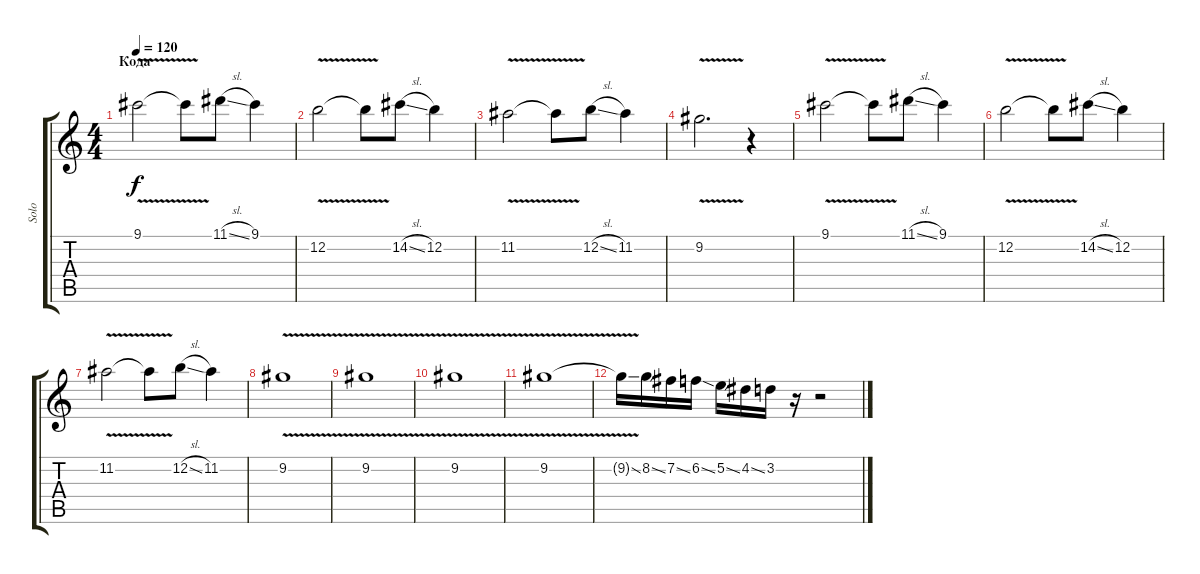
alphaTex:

\track ("Solo" "Solo") {instrument overdrivenguitar}
\staff {score tabs}
\tuning (E4 B3 G3 D3 A2 E2) {hide}
\ts (4 4)
\section ("" "Кода")
\tempo 120
\clef g2
\ks c
9.1{v}.2{dy f} 9.1{t}.8 11.1{sl}.8 9.1.4 |
12.2{v}.2 12.2{t}.8 14.2{sl}.8 12.2.4 |
11.2{v}.2 11.2{t}.8 12.2{sl}.8 11.2.4 |
9.2{v}.2{d} r.4 |
9.1{v}.2 9.1{t}.8 11.1{sl}.8 9.1.4 |
12.2{v}.2 12.2{t}.8 14.2{sl}.8 12.2.4 |
11.2{v}.2 11.2{t}.8 12.2{sl}.8 11.2.4 |
9.2{v}.1 |
9.2{v}.1 |
9.2{v}.1 |
9.2{v}.1 |
9.2{ss t}.16 8.2{ss}.16 7.2{ss}.16 6.2{ss}.16 5.2{ss}.16 4.2{ss}.16 3.2.16 r.16 r.2
